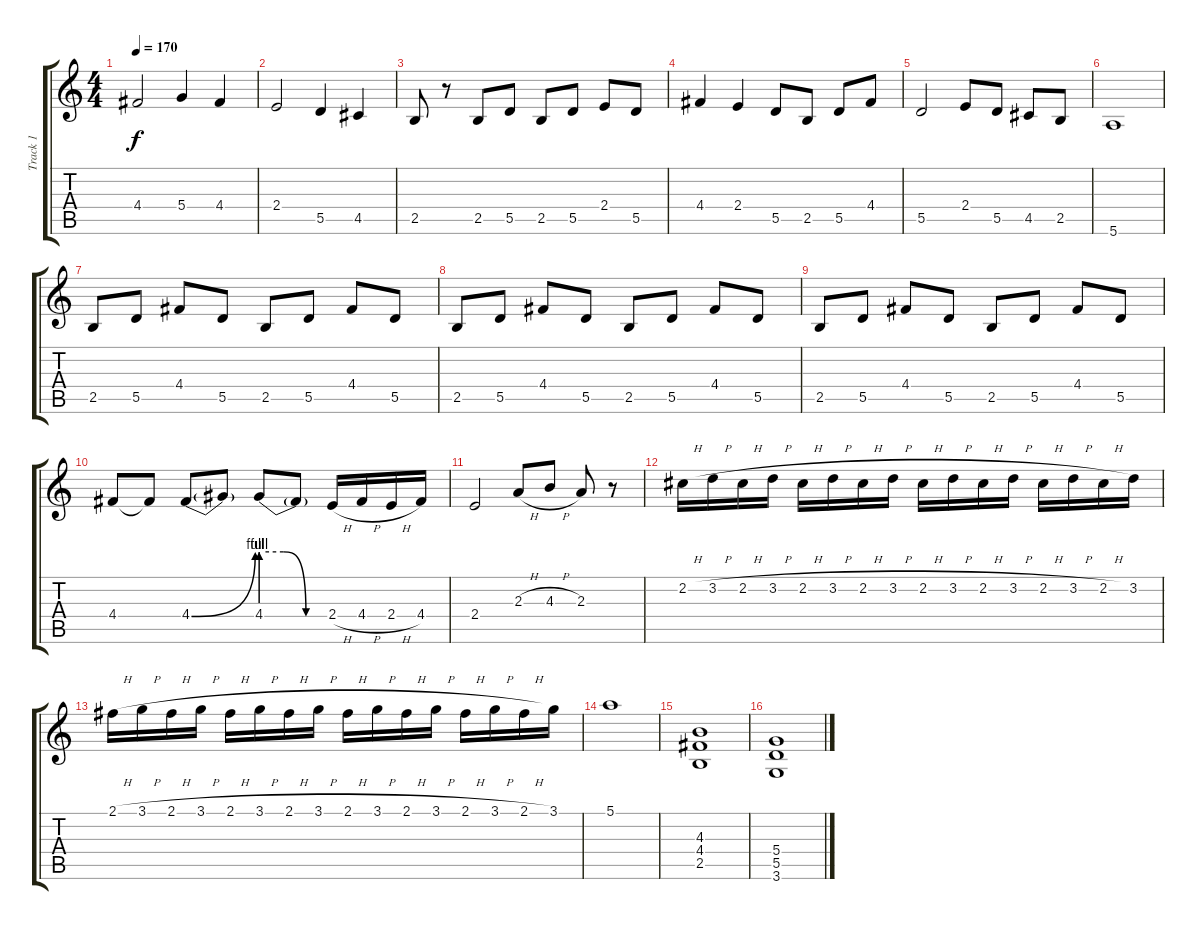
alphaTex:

\track ("Track 1" "Track 1") {instrument distortionguitar}
\staff {score tabs}
\tuning (E4 B3 G3 D3 A2 E2) {hide}
\ts (4 4)
\tempo 170
\clef g2
\ks c
4.4.2{dy f} 5.4.4 4.4.4 |
2.4.2 5.5.4 4.5.4 |
2.5.8 r.8 2.5.8 5.5.8 2.5.8 5.5.8 2.4.8 5.5.8 |
4.4.4 2.4.4 5.5.8 2.5.8 5.5.8 4.4.8 |
5.5.2 2.4.8 5.5.8 4.5.8 2.5.8 |
5.6.1 |
2.5.8 5.5.8 4.4.8 5.5.8 2.5.8 5.5.8 4.4.8 5.5.8 |
2.5.8 5.5.8 4.4.8 5.5.8 2.5.8 5.5.8 4.4.8 5.5.8 |
2.5.8 5.5.8 4.4.8 5.5.8 2.5.8 5.5.8 4.4.8 5.5.8 |
4.4.8 4.4{t}.8 4.4{be (bend 0 0 60 4)}.8 4.4{t}.8 4.4{be (custom 0 4 20 4 40 0 60 0)}.8 4.4{t}.8 2.4{h}.16 4.4{h}.16 2.4{h}.16 4.4.16 |
2.4.2 2.3{h}.8 4.3{h}.8 2.3.8 r.8 |
2.2{h}.16 3.2{h}.16 2.2{h}.16 3.2{h}.16 2.2{h}.16 3.2{h}.16 2.2{h}.16 3.2{h}.16 2.2{h}.16 3.2{h}.16 2.2{h}.16 3.2{h}.16 2.2{h}.16 3.2{h}.16 2.2{h}.16 3.2.16 |
2.1{h}.16 3.1{h}.16 2.1{h}.16 3.1{h}.16 2.1{h}.16 3.1{h}.16 2.1{h}.16 3.1{h}.16 2.1{h}.16 3.1{h}.16 2.1{h}.16 3.1{h}.16 2.1{h}.16 3.1{h}.16 2.1{h}.16 3.1.16 |
5.1.1 |
(4.3 4.4 2.5).1 |
(5.4 5.5 3.6).1
